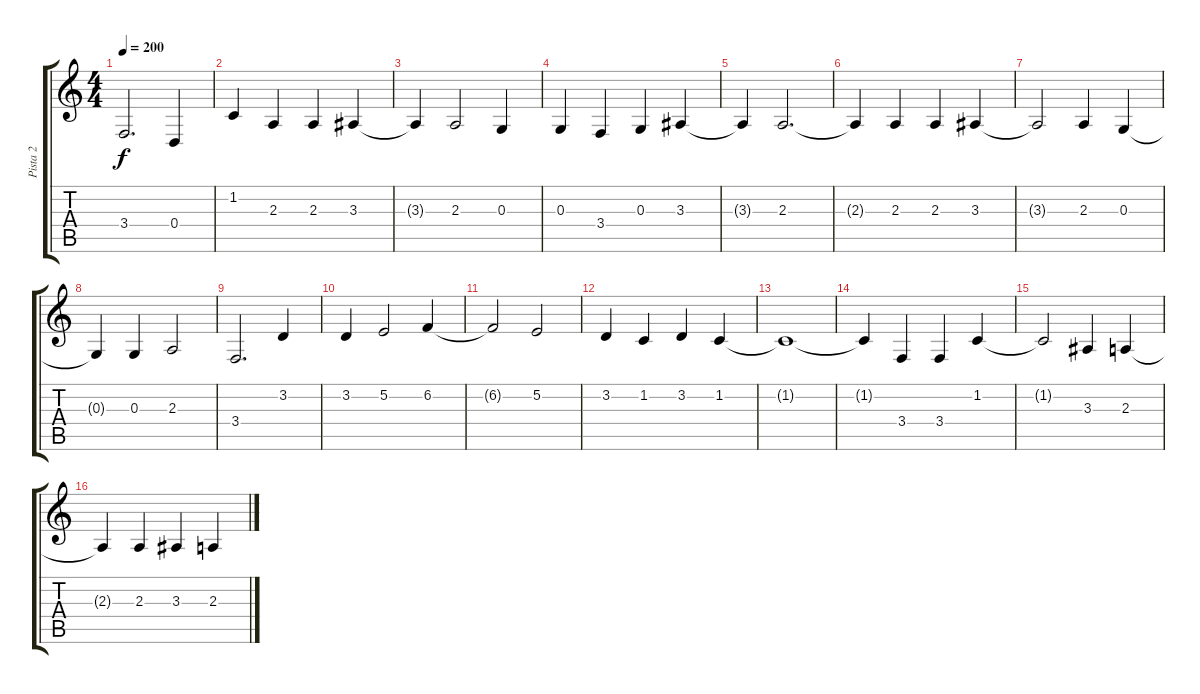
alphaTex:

\track ("Pista 2" "Pista 2") {instrument electricgrandpiano}
\staff {score tabs}
\tuning (E4 B3 G3 D3 A2 E2) {hide}
\ts (4 4)
\tempo 200
\clef g2
\ks c
3.4.2{d dy f} 0.4.4 |
1.2.4 2.3.4 2.3.4 3.3.4 |
3.3{t}.4 2.3.2 0.3.4 |
0.3.4 3.4.4 0.3.4 3.3.4 |
3.3{t}.4 2.3.2{d} |
2.3{t}.4 2.3.4 2.3.4 3.3.4 |
3.3{t}.2 2.3.4 0.3.4 |
0.3{t}.4 0.3.4 2.3.2 |
3.4.2{d} 3.2.4 |
3.2.4 5.2.2 6.2.4 |
6.2{t}.2 5.2.2 |
3.2.4 1.2.4 3.2.4 1.2.4 |
1.2{t}.1 |
1.2{t}.4 3.4.4 3.4.4 1.2.4 |
1.2{t}.2 3.3.4 2.3.4 |
2.3{t}.4 2.3.4 3.3.4 2.3.4
